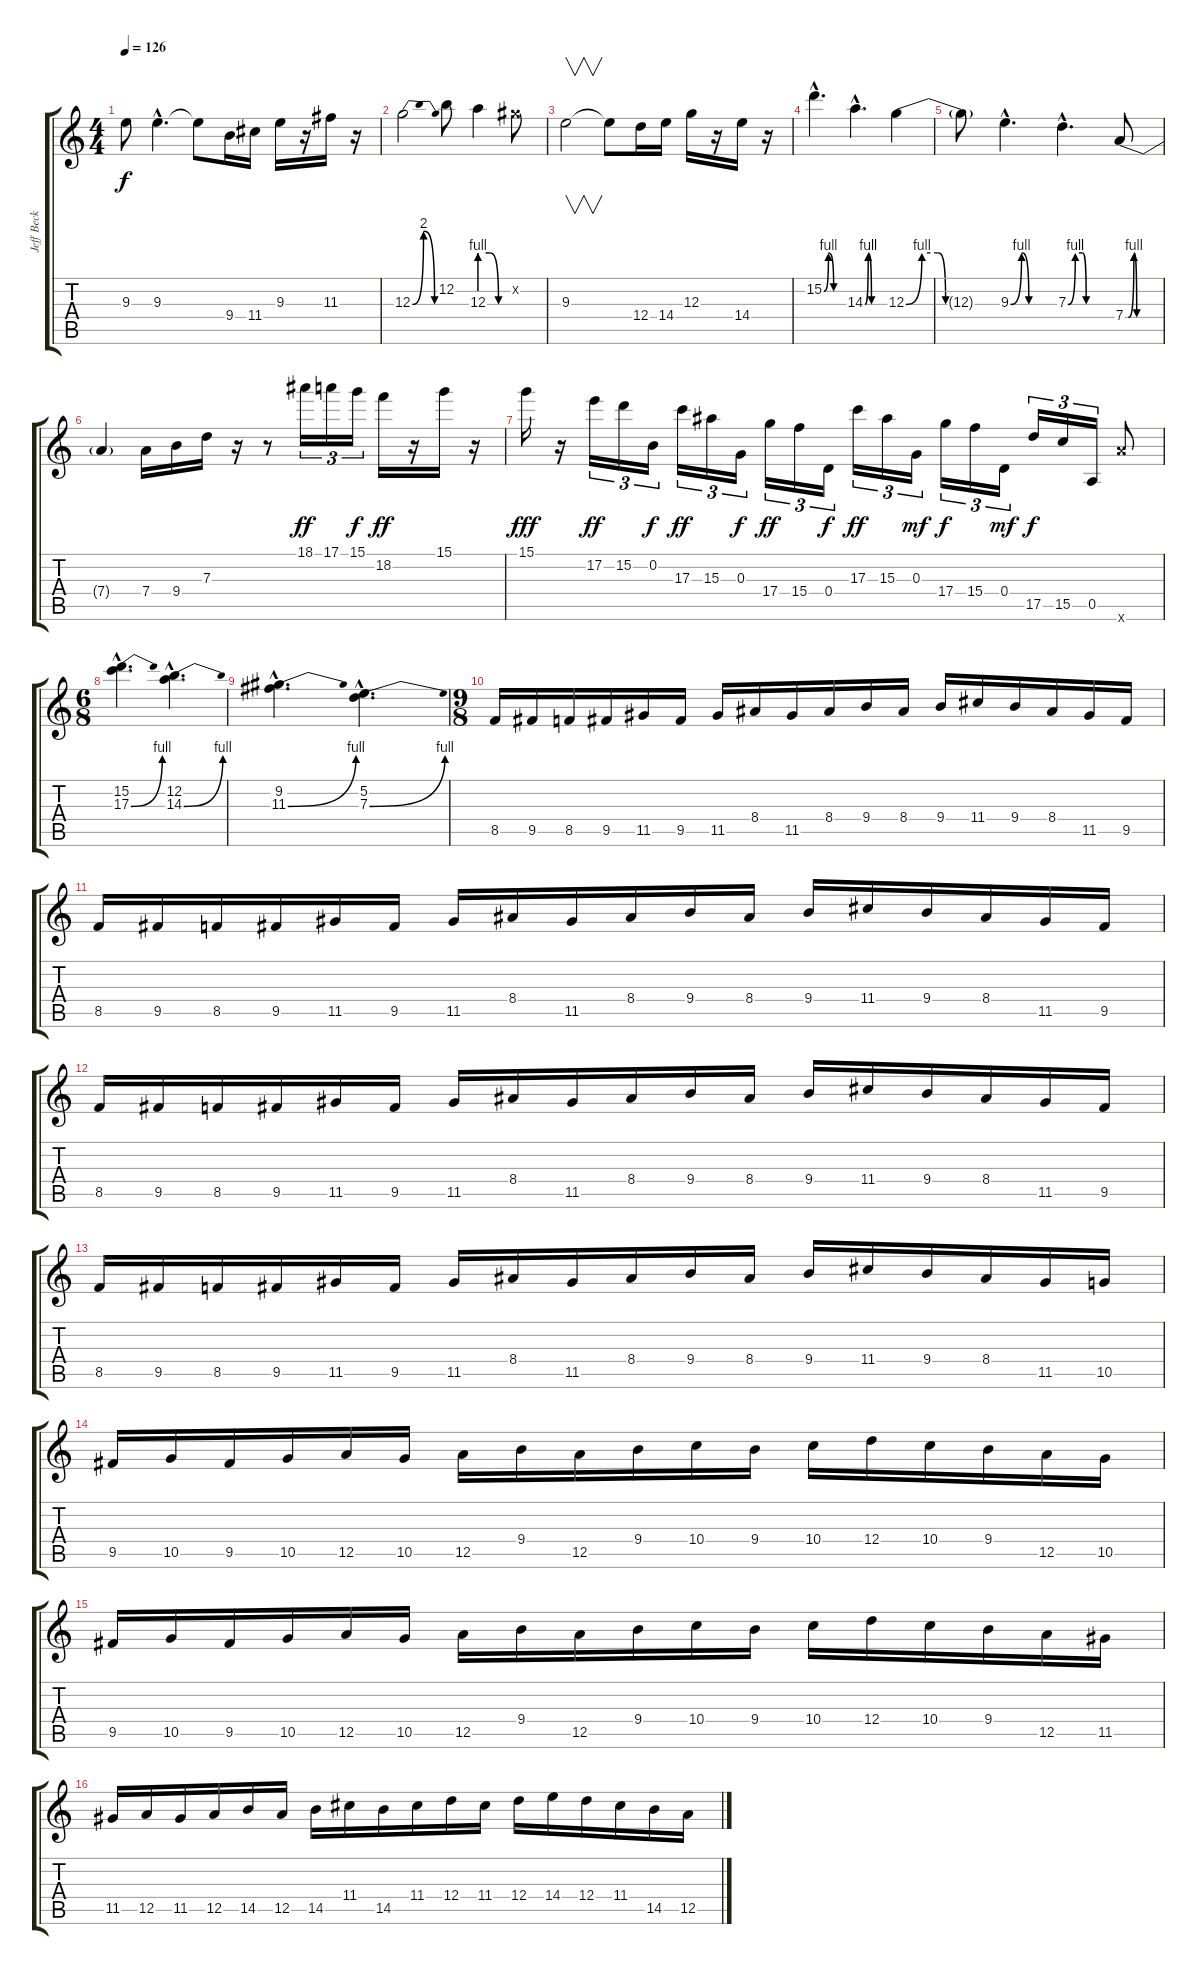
\track ("Jeff Beck" "Jeff Beck") {instrument overdrivenguitar}
\staff {score tabs}
\tuning (E4 B3 G3 D3 A2 E2) {hide}
\ts (4 4)
\tempo 126
\clef g2
\ks c
9.3.8{dy f} 9.3{hac}.4{d} 9.3{t}.8 9.4.16 11.4.16 9.3.16 r.16 11.3.16 r.16 |
12.3{be (bendrelease 0 0 30 8 50 8 60 0)}.2 12.2.8 12.3{be (custom 0 4 20 4 40 0 60 0)}.4 9.2{x}.8 |
9.3.2{v} 9.3{t}.8 12.4.16 14.4.16 12.3.16 r.16 14.4.16 r.16 |
15.2{be (custom 0 0 14 4 30 0 60 0) hac}.4{d} 14.3{be (custom 0 0 10 4 20 0 60 0) hac}.4{d} 12.3{be (custom 0 0 10 4 20 4 25 0 60 0)}.4 |
12.3{t}.8 9.3{be (custom 0 0 15 4 25 0 60 0) hac}.4{d} 7.3{be (custom 0 0 10 4 20 4 25 0 60 0) hac}.4{d} 7.4{be (custom 0 0 5 0 15 4 20 0 60 0)}.8 |
7.4{t}.4 7.4.16 9.4.16 7.3.16 r.16 r.8 18.1.16{tu (3 2) dy ff} 17.1.16{tu (3 2)} 15.1.16{tu (3 2) dy f} 18.2.16{dy ff} r.16 15.1.16 r.16 |
15.1.16{dy fff} r.16 17.2.16{tu (3 2) dy ff} 15.2.16{tu (3 2)} 0.2.16{tu (3 2) dy f} 17.3.16{tu (3 2) dy ff} 15.3.16{tu (3 2)} 0.3.16{tu (3 2) dy f} 17.4.16{tu (3 2) dy ff} 15.4.16{tu (3 2)} 0.4.16{tu (3 2) dy f} 17.3.16{tu (3 2) dy ff} 15.3.16{tu (3 2)} 0.3.16{tu (3 2) dy mf} 17.4.16{tu (3 2) dy f} 15.4.16{tu (3 2)} 0.4.16{tu (3 2) dy mf} 17.5.16{tu (3 2) dy f} 15.5.16{tu (3 2)} 0.5.16{tu (3 2)} 17.6{x}.8 |
\ts (6 8)
(15.2{hac} 17.3{be (bend 0 0 60 4) hac}).4{d} (12.2{hac} 14.3{be (bend 0 0 60 4) hac}).4{d} |
(9.2{hac} 11.3{be (bend 0 0 60 4) hac}).4{d} (5.2{hac} 7.3{be (bend 0 0 60 4) hac}).4{d} |
\ts (9 8)
8.5.16 9.5.16 8.5.16 9.5.16 11.5.16 9.5.16 11.5.16 8.4.16 11.5.16 8.4.16 9.4.16 8.4.16 9.4.16 11.4.16 9.4.16 8.4.16 11.5.16 9.5.16 |
8.5.16 9.5.16 8.5.16 9.5.16 11.5.16 9.5.16 11.5.16 8.4.16 11.5.16 8.4.16 9.4.16 8.4.16 9.4.16 11.4.16 9.4.16 8.4.16 11.5.16 9.5.16 |
8.5.16 9.5.16 8.5.16 9.5.16 11.5.16 9.5.16 11.5.16 8.4.16 11.5.16 8.4.16 9.4.16 8.4.16 9.4.16 11.4.16 9.4.16 8.4.16 11.5.16 9.5.16 |
8.5.16 9.5.16 8.5.16 9.5.16 11.5.16 9.5.16 11.5.16 8.4.16 11.5.16 8.4.16 9.4.16 8.4.16 9.4.16 11.4.16 9.4.16 8.4.16 11.5.16 10.5.16 |
9.5.16 10.5.16 9.5.16 10.5.16 12.5.16 10.5.16 12.5.16 9.4.16 12.5.16 9.4.16 10.4.16 9.4.16 10.4.16 12.4.16 10.4.16 9.4.16 12.5.16 10.5.16 |
9.5.16 10.5.16 9.5.16 10.5.16 12.5.16 10.5.16 12.5.16 9.4.16 12.5.16 9.4.16 10.4.16 9.4.16 10.4.16 12.4.16 10.4.16 9.4.16 12.5.16 11.5.16 |
11.5.16 12.5.16 11.5.16 12.5.16 14.5.16 12.5.16 14.5.16 11.4.16 14.5.16 11.4.16 12.4.16 11.4.16 12.4.16 14.4.16 12.4.16 11.4.16 14.5.16 12.5.16
